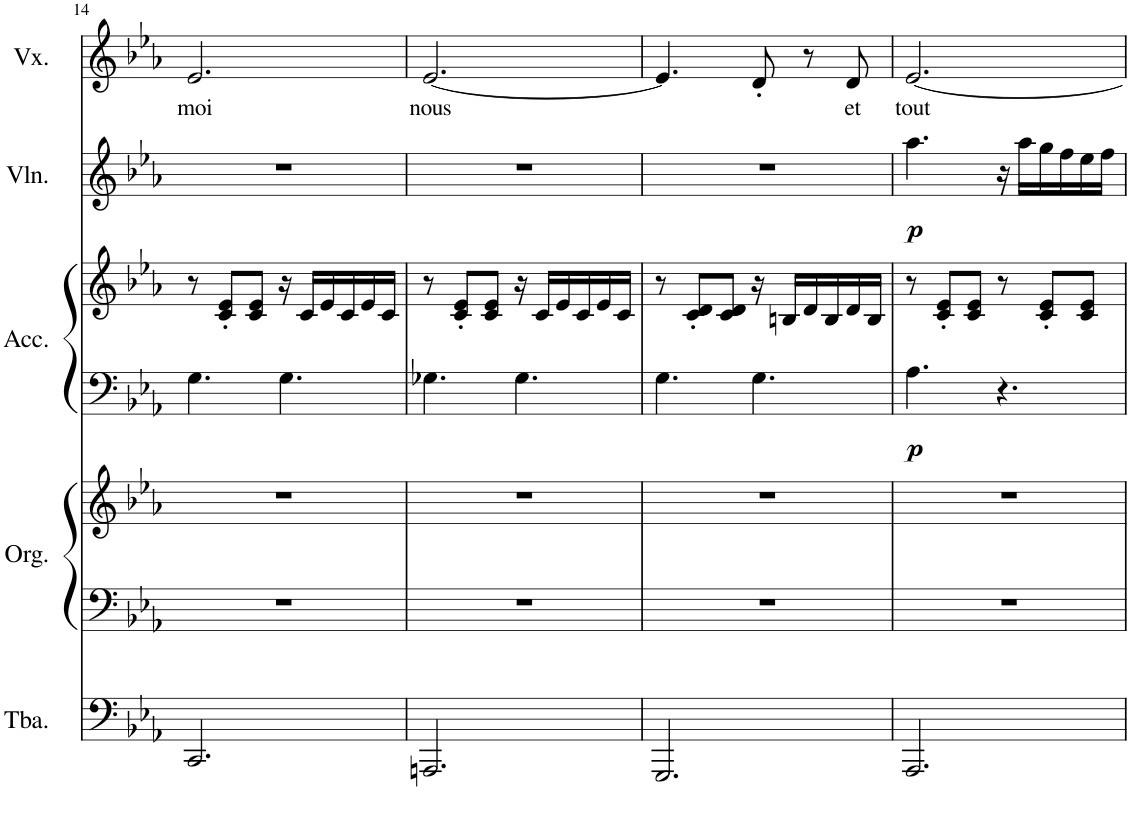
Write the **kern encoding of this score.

**kern	**kern	**kern	**kern	**kern	**dynam	**kern	**dynam	**kern	**text
*part5	*part4	*part4	*part3	*part3	*part3	*part2	*part2	*part1	*part1
*staff7	*staff6	*staff5	*staff4	*staff3	*staff3/4	*staff2	*staff2	*staff1	*staff1
*I"Tuba	*I"Orgue	*	*I"Accordéon	*	*	*I"Violon	*	*I"Voix	*
*I'Tba.	*I'Org.	*	*I'Acc.	*	*	*I'Vln.	*	*I'Vx.	*
!!LO:PB:g=z
*clefF4	*clefF4	*clefG2	*clefF4	*clefG2	*	*clefG2	*	*clefG2	*
*k[b-e-a-]	*k[b-e-a-]	*k[b-e-a-]	*k[b-e-a-]	*k[b-e-a-]	*	*k[b-e-a-]	*	*k[b-e-a-]	*
*M6/8	*M6/8	*M6/8	*M6/8	*M6/8	*	*M6/8	*	*M6/8	*
=14	=14	=14	=14	=14	=14	=14	=14	=14	=14
!	!	!	!	!	!	!	!	!	!LO:LY:b
2.CC/	2.r	2.r	4.G\	8r	.	2.r	.	2.e-/	moi
.	.	.	.	8c/' 8e-/'L	.	.	.	.	.
.	.	.	.	8c/ 8e-/J	.	.	.	.	.
.	.	.	4.G\	16r	.	.	.	.	.
.	.	.	.	16c/LL	.	.	.	.	.
.	.	.	.	16e-/	.	.	.	.	.
.	.	.	.	16c/	.	.	.	.	.
.	.	.	.	16e-/	.	.	.	.	.
.	.	.	.	16c/JJ	.	.	.	.	.
=15	=15	=15	=15	=15	=15	=15	=15	=15	=15
!	!	!	!	!	!	!	!	!	!LO:LY:b
2.AAAn/	2.r	2.r	4.G-X\	8r	.	2.r	.	[2.e-/	nous
.	.	.	.	8c/' 8e-/'L	.	.	.	.	.
.	.	.	.	8c/ 8e-/J	.	.	.	.	.
.	.	.	4.G-\	16r	.	.	.	.	.
.	.	.	.	16c/LL	.	.	.	.	.
.	.	.	.	16e-/	.	.	.	.	.
.	.	.	.	16c/	.	.	.	.	.
.	.	.	.	16e-/	.	.	.	.	.
.	.	.	.	16c/JJ	.	.	.	.	.
=16	=16	=16	=16	=16	=16	=16	=16	=16	=16
2.GGG/	2.r	2.r	4.G\	8r	.	2.r	.	4.e-/]	.
.	.	.	.	8c/' 8d/'L	.	.	.	.	.
.	.	.	.	8c/ 8d/J	.	.	.	.	.
.	.	.	4.G\	16r	.	.	.	8d'/	.
.	.	.	.	16Bn/LL	.	.	.	.	.
.	.	.	.	16d/	.	.	.	8r	.
.	.	.	.	16B/	.	.	.	.	.
!	!	!	!	!	!	!	!	!	!LO:LY:b
.	.	.	.	16d/	.	.	.	8d/	et
.	.	.	.	16B/JJ	.	.	.	.	.
=17	=17	=17	=17	=17	=17	=17	=17	=17	=17
!	!	!	!	!	!LO:DY:b=2	!	!LO:DY:b	!	!LO:LY:b
2.AAA-/	2.r	2.r	4.A-\	8r	p	4.aa-\	p	[2.e-/	tout
.	.	.	.	8c/' 8e-/'L	.	.	.	.	.
.	.	.	.	8c/ 8e-/J	.	.	.	.	.
.	.	.	4.r	8r	.	16r	.	.	.
.	.	.	.	.	.	16aa-\LL	.	.	.
.	.	.	.	8c/' 8e-/'L	.	16gg\	.	.	.
.	.	.	.	.	.	16ff\	.	.	.
.	.	.	.	8c/ 8e-/J	.	16ee-\	.	.	.
.	.	.	.	.	.	16ff\JJ	.	.	.
=	=	=	=	=	=	=	=	=	=
*-	*-	*-	*-	*-	*-	*-	*-	*-	*-
